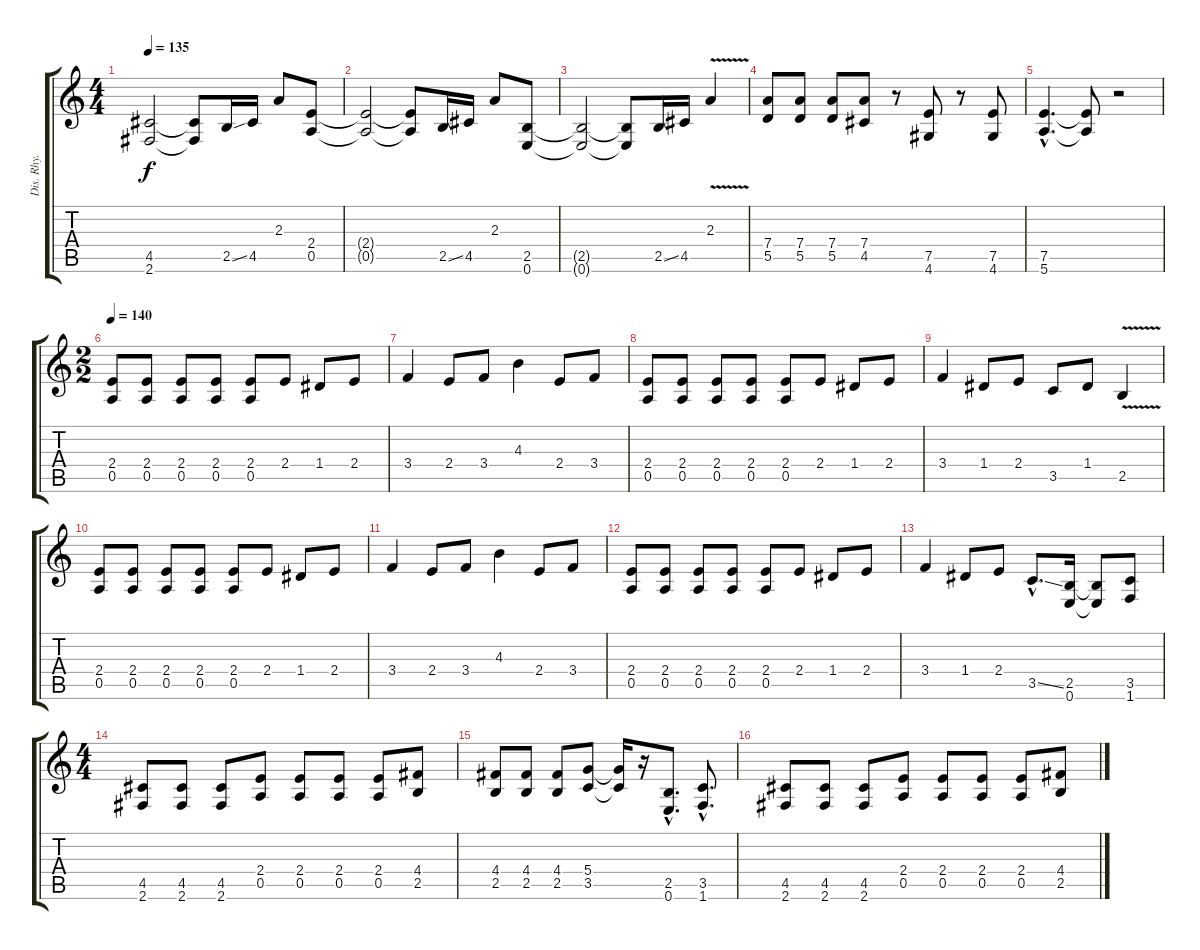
\track ("Dis. Rhy." "Dis. Rhy.") {instrument distortionguitar}
\staff {score tabs}
\tuning (E4 B3 G3 D3 A2 E2) {hide}
\ts (4 4)
\tempo 135
\clef g2
\ks c
(4.5 2.6).2{dy f} (4.5{t} 2.6{t}).8 2.5{ss}.16 4.5.16 2.3.8 (2.4 0.5).8 |
(2.4{t} 0.5{t}).2 (2.4{t} 0.5{t}).8 2.5{ss}.16 4.5.16 2.3.8 (2.5 0.6).8 |
(2.5{t} 0.6{t}).2 (2.5{t} 0.6{t}).8 2.5{ss}.16 4.5.16 2.3{v}.4 |
(7.4 5.5).8 (7.4 5.5).8 (7.4 5.5).8 (7.4 4.5).8 r.8 (7.5 4.6).8 r.8 (7.5 4.6).8 |
(7.5{hac} 5.6{hac}).4{d} (7.5{t} 5.6{t}).8 r.2 |
\ts (2 2)
\tempo 140
(2.4 0.5).8 (2.4 0.5).8 (2.4 0.5).8 (2.4 0.5).8 (2.4 0.5).8 2.4.8 1.4.8 2.4.8 |
3.4.4 2.4.8 3.4.8 4.3.4 2.4.8 3.4.8 |
(2.4 0.5).8 (2.4 0.5).8 (2.4 0.5).8 (2.4 0.5).8 (2.4 0.5).8 2.4.8 1.4.8 2.4.8 |
3.4.4 1.4.8 2.4.8 3.5.8 1.4.8 2.5{v}.4 |
(2.4 0.5).8 (2.4 0.5).8 (2.4 0.5).8 (2.4 0.5).8 (2.4 0.5).8 2.4.8 1.4.8 2.4.8 |
3.4.4 2.4.8 3.4.8 4.3.4 2.4.8 3.4.8 |
(2.4 0.5).8 (2.4 0.5).8 (2.4 0.5).8 (2.4 0.5).8 (2.4 0.5).8 2.4.8 1.4.8 2.4.8 |
3.4.4 1.4.8 2.4.8 3.5{ss hac}.8{d} (2.5 0.6).16 (2.5{t} 0.6{t}).8 (3.5 1.6).8 |
\ts (4 4)
(4.5 2.6).8 (4.5 2.6).8 (4.5 2.6).8 (2.4 0.5).8 (2.4 0.5).8 (2.4 0.5).8 (2.4 0.5).8 (4.4 2.5).8 |
(4.4 2.5).8 (4.4 2.5).8 (4.4 2.5).8 (5.4 3.5).8 (5.4{t} 3.5{t}).16 r.16 (2.5{hac} 0.6{hac}).8{d} (3.5{hac} 1.6{hac}).8{d} |
(4.5 2.6).8 (4.5 2.6).8 (4.5 2.6).8 (2.4 0.5).8 (2.4 0.5).8 (2.4 0.5).8 (2.4 0.5).8 (4.4 2.5).8
